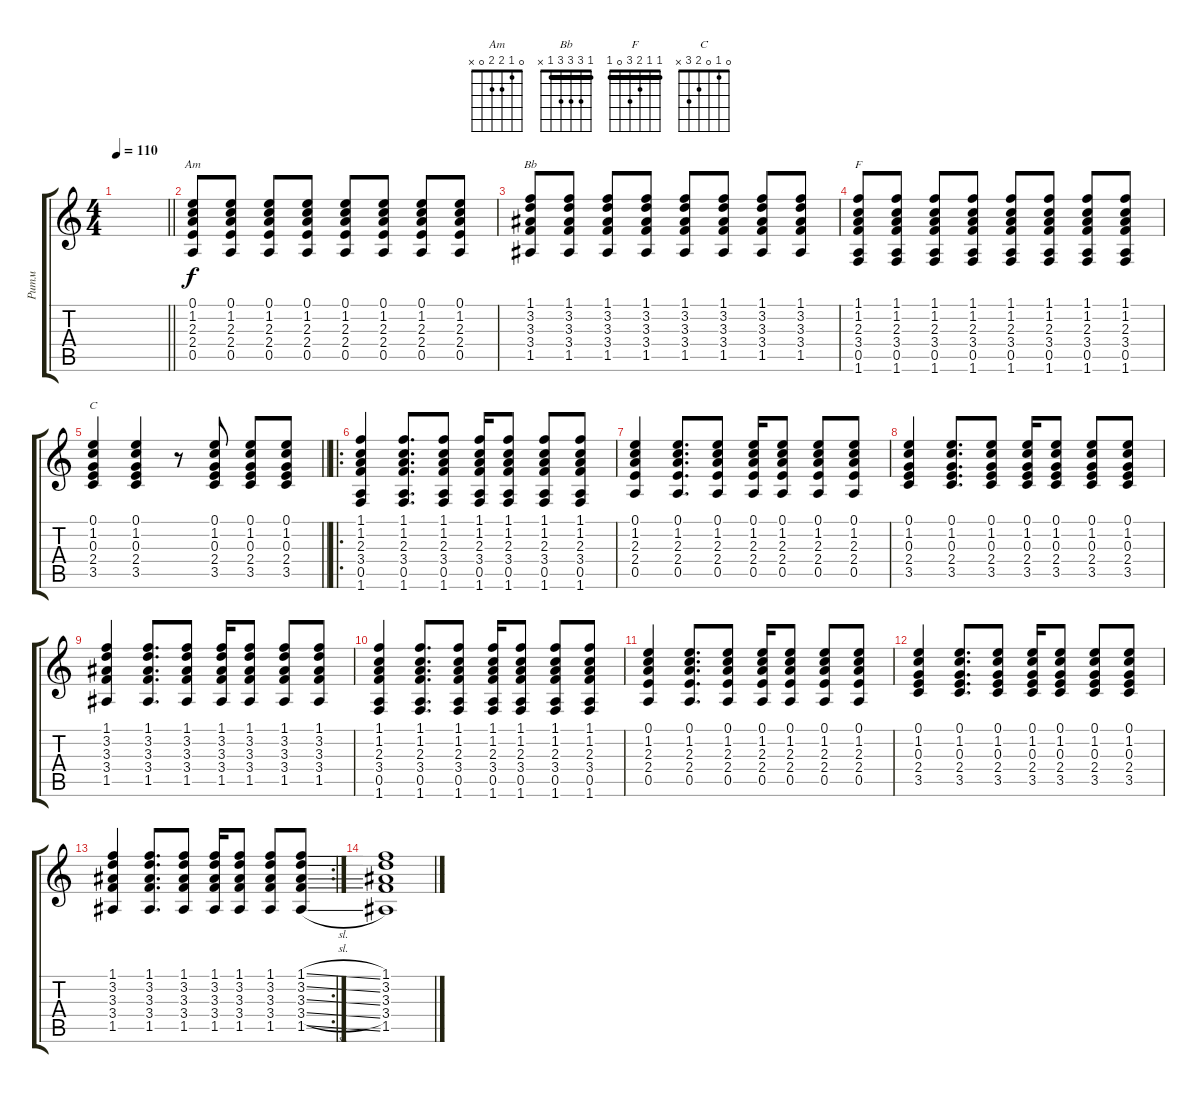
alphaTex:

\track ("Ритм" "Ритм") {instrument acousticguitarsteel}
\staff {score tabs}
\tuning (E4 B3 G3 D3 A2 E2) {hide}
\chord ("Am" 0 1 2 2 0 x)
\chord ("Bb" 1 3 3 3 1 x) {barre 1}
\chord ("F" 1 1 2 3 0 1) {barre 1}
\chord ("C" 0 1 0 2 3 x)
\ts (4 4)
\tempo 110
\clef g2
\barLineRight lightlight
\ks c
|
(0.1 1.2 2.3 2.4 0.5).8{ch "Am" volume 2} (0.1 1.2 2.3 2.4 0.5).8{volume 13} (0.1 1.2 2.3 2.4 0.5).8 (0.1 1.2 2.3 2.4 0.5).8 (0.1 1.2 2.3 2.4 0.5).8 (0.1 1.2 2.3 2.4 0.5).8 (0.1 1.2 2.3 2.4 0.5).8 (0.1 1.2 2.3 2.4 0.5).8 |
(1.1 3.2 3.3 3.4 1.5).8{ch "Bb"} (1.1 3.2 3.3 3.4 1.5).8 (1.1 3.2 3.3 3.4 1.5).8 (1.1 3.2 3.3 3.4 1.5).8 (1.1 3.2 3.3 3.4 1.5).8 (1.1 3.2 3.3 3.4 1.5).8 (1.1 3.2 3.3 3.4 1.5).8 (1.1 3.2 3.3 3.4 1.5).8 |
(1.1 1.2 2.3 3.4 0.5 1.6).8{ch "F"} (1.1 1.2 2.3 3.4 0.5 1.6).8 (1.1 1.2 2.3 3.4 0.5 1.6).8 (1.1 1.2 2.3 3.4 0.5 1.6).8 (1.1 1.2 2.3 3.4 0.5 1.6).8 (1.1 1.2 2.3 3.4 0.5 1.6).8 (1.1 1.2 2.3 3.4 0.5 1.6).8 (1.1 1.2 2.3 3.4 0.5 1.6).8 |
\barLineRight lightlight
(0.1 1.2 0.3 2.4 3.5).4{ch "C"} (0.1 1.2 0.3 2.4 3.5).4 r.8 (0.1 1.2 0.3 2.4 3.5).8 (0.1 1.2 0.3 2.4 3.5).8 (0.1 1.2 0.3 2.4 3.5).8 |
\ro
(1.1 1.2 2.3 3.4 0.5 1.6).4 (1.1 1.2 2.3 3.4 0.5 1.6).8{d} (1.1 1.2 2.3 3.4 0.5 1.6).8 (1.1 1.2 2.3 3.4 0.5 1.6).16 (1.1 1.2 2.3 3.4 0.5 1.6).8 (1.1 1.2 2.3 3.4 0.5 1.6).8 (1.1 1.2 2.3 3.4 0.5 1.6).8 |
(0.1 1.2 2.3 2.4 0.5).4 (0.1 1.2 2.3 2.4 0.5).8{d} (0.1 1.2 2.3 2.4 0.5).8 (0.1 1.2 2.3 2.4 0.5).16 (0.1 1.2 2.3 2.4 0.5).8 (0.1 1.2 2.3 2.4 0.5).8 (0.1 1.2 2.3 2.4 0.5).8 |
(0.1 1.2 0.3 2.4 3.5).4 (0.1 1.2 0.3 2.4 3.5).8{d} (0.1 1.2 0.3 2.4 3.5).8 (0.1 1.2 0.3 2.4 3.5).16 (0.1 1.2 0.3 2.4 3.5).8 (0.1 1.2 0.3 2.4 3.5).8 (0.1 1.2 0.3 2.4 3.5).8 |
(1.1 3.2 3.3 3.4 1.5).4 (1.1 3.2 3.3 3.4 1.5).8{d} (1.1 3.2 3.3 3.4 1.5).8 (1.1 3.2 3.3 3.4 1.5).16 (1.1 3.2 3.3 3.4 1.5).8 (1.1 3.2 3.3 3.4 1.5).8 (1.1 3.2 3.3 3.4 1.5).8 |
(1.1 1.2 2.3 3.4 0.5 1.6).4 (1.1 1.2 2.3 3.4 0.5 1.6).8{d} (1.1 1.2 2.3 3.4 0.5 1.6).8 (1.1 1.2 2.3 3.4 0.5 1.6).16 (1.1 1.2 2.3 3.4 0.5 1.6).8 (1.1 1.2 2.3 3.4 0.5 1.6).8 (1.1 1.2 2.3 3.4 0.5 1.6).8 |
(0.1 1.2 2.3 2.4 0.5).4 (0.1 1.2 2.3 2.4 0.5).8{d} (0.1 1.2 2.3 2.4 0.5).8 (0.1 1.2 2.3 2.4 0.5).16 (0.1 1.2 2.3 2.4 0.5).8 (0.1 1.2 2.3 2.4 0.5).8 (0.1 1.2 2.3 2.4 0.5).8 |
(0.1 1.2 0.3 2.4 3.5).4 (0.1 1.2 0.3 2.4 3.5).8{d} (0.1 1.2 0.3 2.4 3.5).8 (0.1 1.2 0.3 2.4 3.5).16 (0.1 1.2 0.3 2.4 3.5).8 (0.1 1.2 0.3 2.4 3.5).8 (0.1 1.2 0.3 2.4 3.5).8 |
\rc 2
(1.1 3.2 3.3 3.4 1.5).4 (1.1 3.2 3.3 3.4 1.5).8{d} (1.1 3.2 3.3 3.4 1.5).8 (1.1 3.2 3.3 3.4 1.5).16 (1.1 3.2 3.3 3.4 1.5).8 (1.1 3.2 3.3 3.4 1.5).8 (1.1{sl} 3.2{sl} 3.3{sl} 3.4{sl} 1.5{sl}).8 |
(1.1 3.2 3.3 3.4 1.5).1
